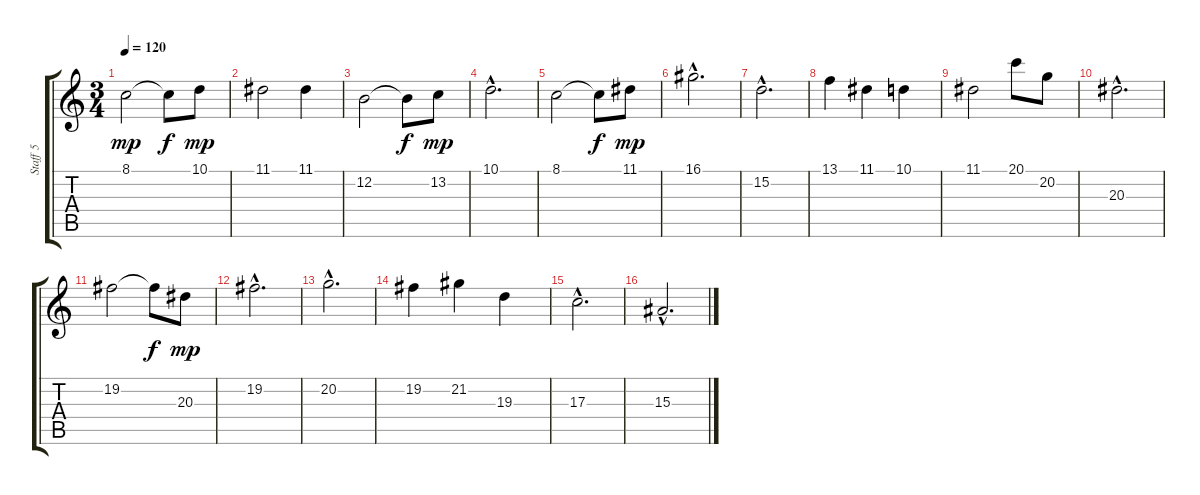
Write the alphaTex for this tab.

\track ("Staff 5" "Staff 5") {instrument sopranosax}
\staff {score tabs}
\tuning (E4 B3 G3 D3 A2 E2) {hide}
\ts (3 4)
\tempo 120
\clef g2
\ks c
8.1.2{dy mp} 8.1{t}.8{dy f} 10.1.8{dy mp} |
11.1.2 11.1.4 |
12.2.2 12.2{t}.8{dy f} 13.2.8{dy mp} |
10.1{hac}.2{d} |
8.1.2 8.1{t}.8{dy f} 11.1.8{dy mp} |
16.1{hac}.2{d} |
15.2{hac}.2{d} |
13.1.4 11.1.4 10.1.4 |
11.1.2 20.1.8 20.2.8 |
20.3{hac}.2{d} |
19.2.2 19.2{t}.8{dy f} 20.3.8{dy mp} |
19.2{hac}.2{d} |
20.2{hac}.2{d} |
19.2.4 21.2.4 19.3.4 |
17.3{hac}.2{d} |
15.3{hac}.2{d}
